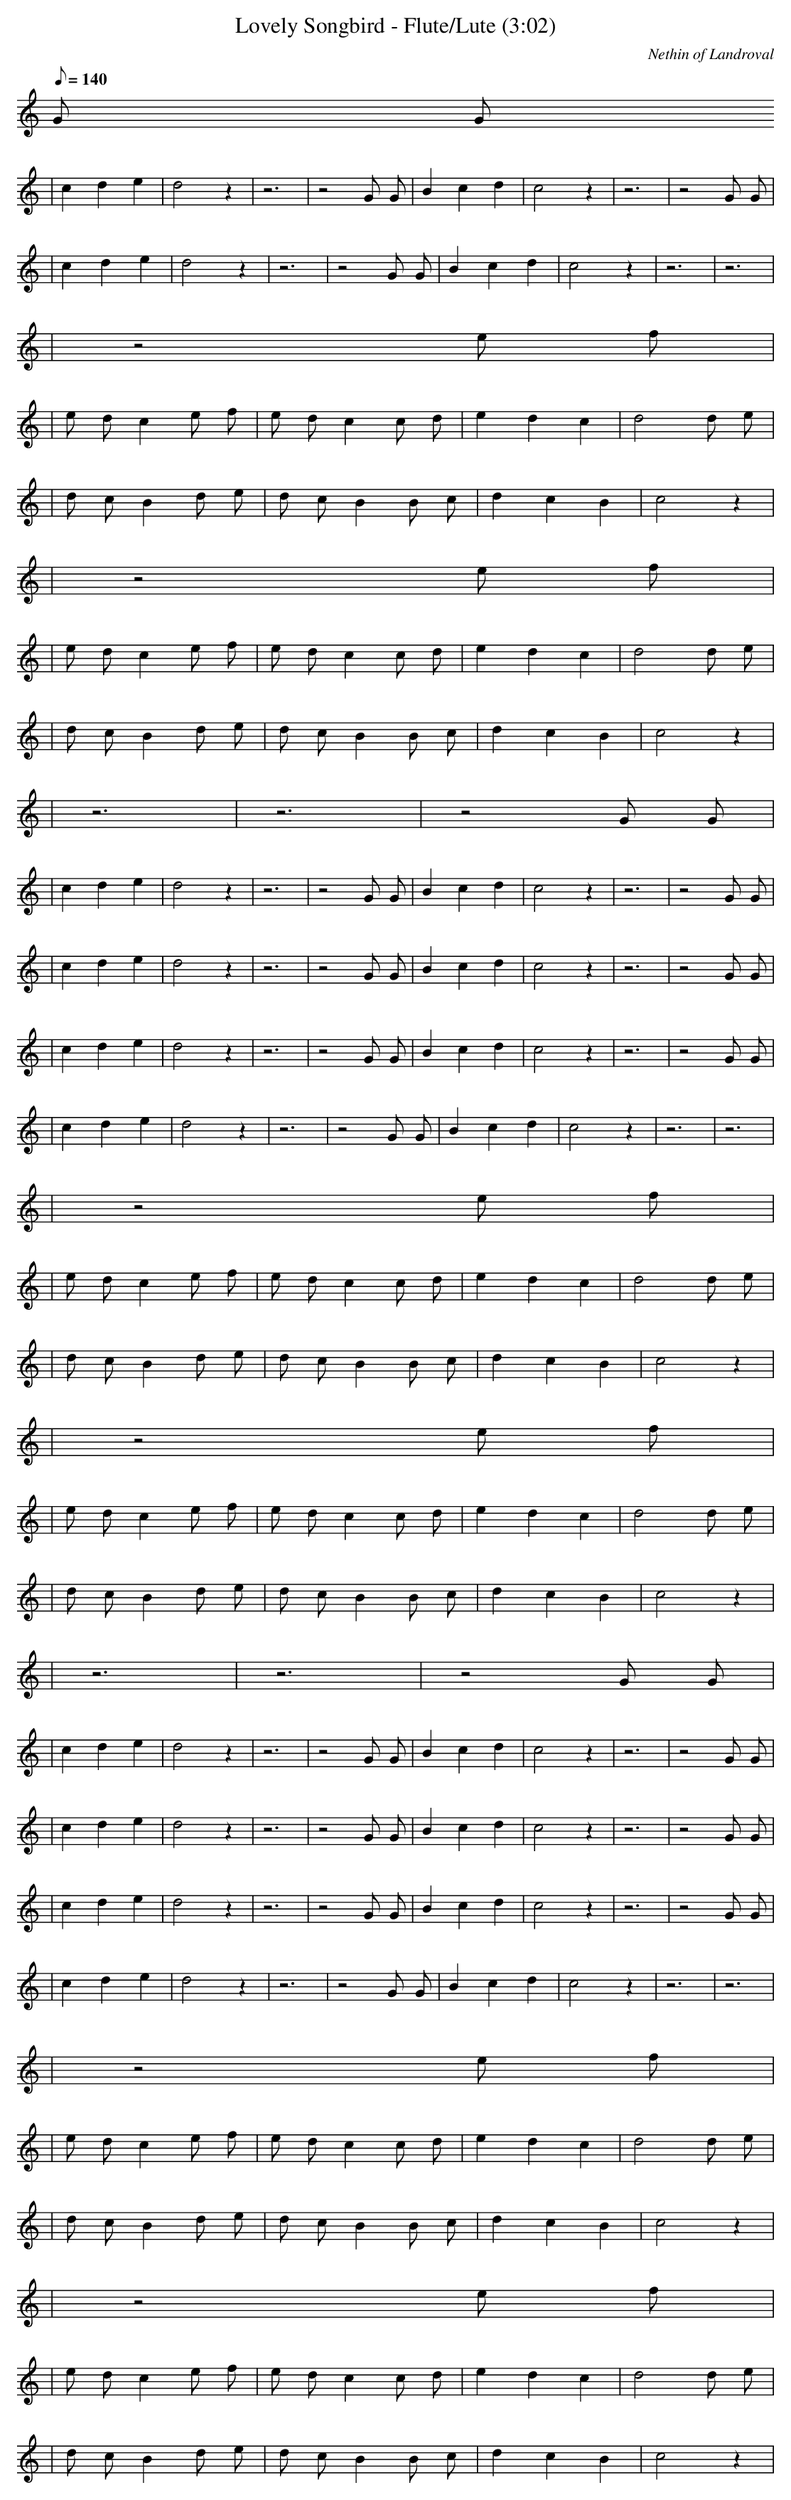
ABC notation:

X:1
T:Lovely Songbird - Flute/Lute (3:02)
C:Nethin of Landroval
L:1/8
Q:140
K:C
G G
| c2 d2 e2 | d4 z2 | z6 | z4 G G | B2 c2 d2 | c4 z2 | z6 | z4 G G |
| c2 d2 e2 | d4 z2 | z6 | z4 G G | B2 c2 d2 | c4 z2 | z6 | z6 |
| z4 e f |
| e d c2 e f | e d c2 c d | e2 d2 c2 | d4 d e |
| d c B2 d e | d c B2 B c | d2 c2 B2 | c4 z2 |
| z4 e f |
| e d c2 e f | e d c2 c d | e2 d2 c2 | d4 d e |
| d c B2 d e | d c B2 B c | d2 c2 B2 | c4 z2 |
| z6 | z6 | z4 G G |
| c2 d2 e2 | d4 z2 | z6 | z4 G G | B2 c2 d2 | c4 z2 | z6 | z4 G G |
| c2 d2 e2 | d4 z2 | z6 | z4 G G | B2 c2 d2 | c4 z2 | z6 | z4 G G |
| c2 d2 e2 | d4 z2 | z6 | z4 G G | B2 c2 d2 | c4 z2 | z6 | z4 G G |
| c2 d2 e2 | d4 z2 | z6 | z4 G G | B2 c2 d2 | c4 z2 | z6 | z6 |
| z4 e f |
| e d c2 e f | e d c2 c d | e2 d2 c2 | d4 d e |
| d c B2 d e | d c B2 B c | d2 c2 B2 | c4 z2 |
| z4 e f |
| e d c2 e f | e d c2 c d | e2 d2 c2 | d4 d e |
| d c B2 d e | d c B2 B c | d2 c2 B2 | c4 z2 |
| z6 | z6 | z4 G G |
| c2 d2 e2 | d4 z2 | z6 | z4 G G | B2 c2 d2 | c4 z2 | z6 | z4 G G |
| c2 d2 e2 | d4 z2 | z6 | z4 G G | B2 c2 d2 | c4 z2 | z6 | z4 G G |
| c2 d2 e2 | d4 z2 | z6 | z4 G G | B2 c2 d2 | c4 z2 | z6 | z4 G G |
| c2 d2 e2 | d4 z2 | z6 | z4 G G | B2 c2 d2 | c4 z2 | z6 | z6 |
| z4 e f |
| e d c2 e f | e d c2 c d | e2 d2 c2 | d4 d e |
| d c B2 d e | d c B2 B c | d2 c2 B2 | c4 z2 |
| z4 e f |
| e d c2 e f | e d c2 c d | e2 d2 c2 | d4 d e |
| d c B2 d e | d c B2 B c | d2 c2 B2 | c4 z2 |
